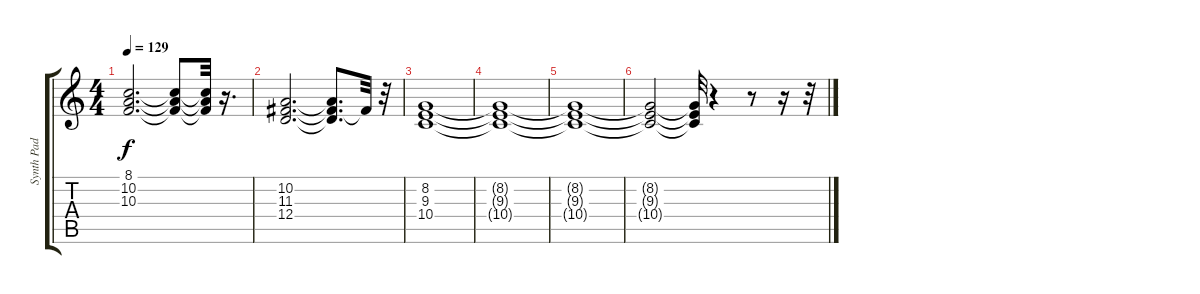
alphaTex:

\track ("Synth Pad" "Synth Pad") {instrument pad6metallic}
\staff {score tabs}
\tuning (E4 B3 G3 D3 A2 E2) {hide}
\ts (4 4)
\tempo 129
\clef g2
\ks c
(8.1 10.2 10.3).2{d dy f} (8.1{t} 10.2{t} 10.3{t}).8 (8.1{t} 10.2{t} 10.3{t}).32 r.16{d} |
(10.2 11.3 12.4).2{d} (10.2{t} 11.3{t} 12.4{t}).8{d} 11.3{t}.32 r.32 |
(8.2 9.3 10.4).1 |
(8.2{t} 9.3{t} 10.4{t}).1 |
(8.2{t} 9.3{t} 10.4{t}).1 |
(8.2{t} 9.3{t} 10.4{t}).2 (8.2{t} 9.3{t} 10.4{t}).32 r.4 r.8 r.16 r.32
